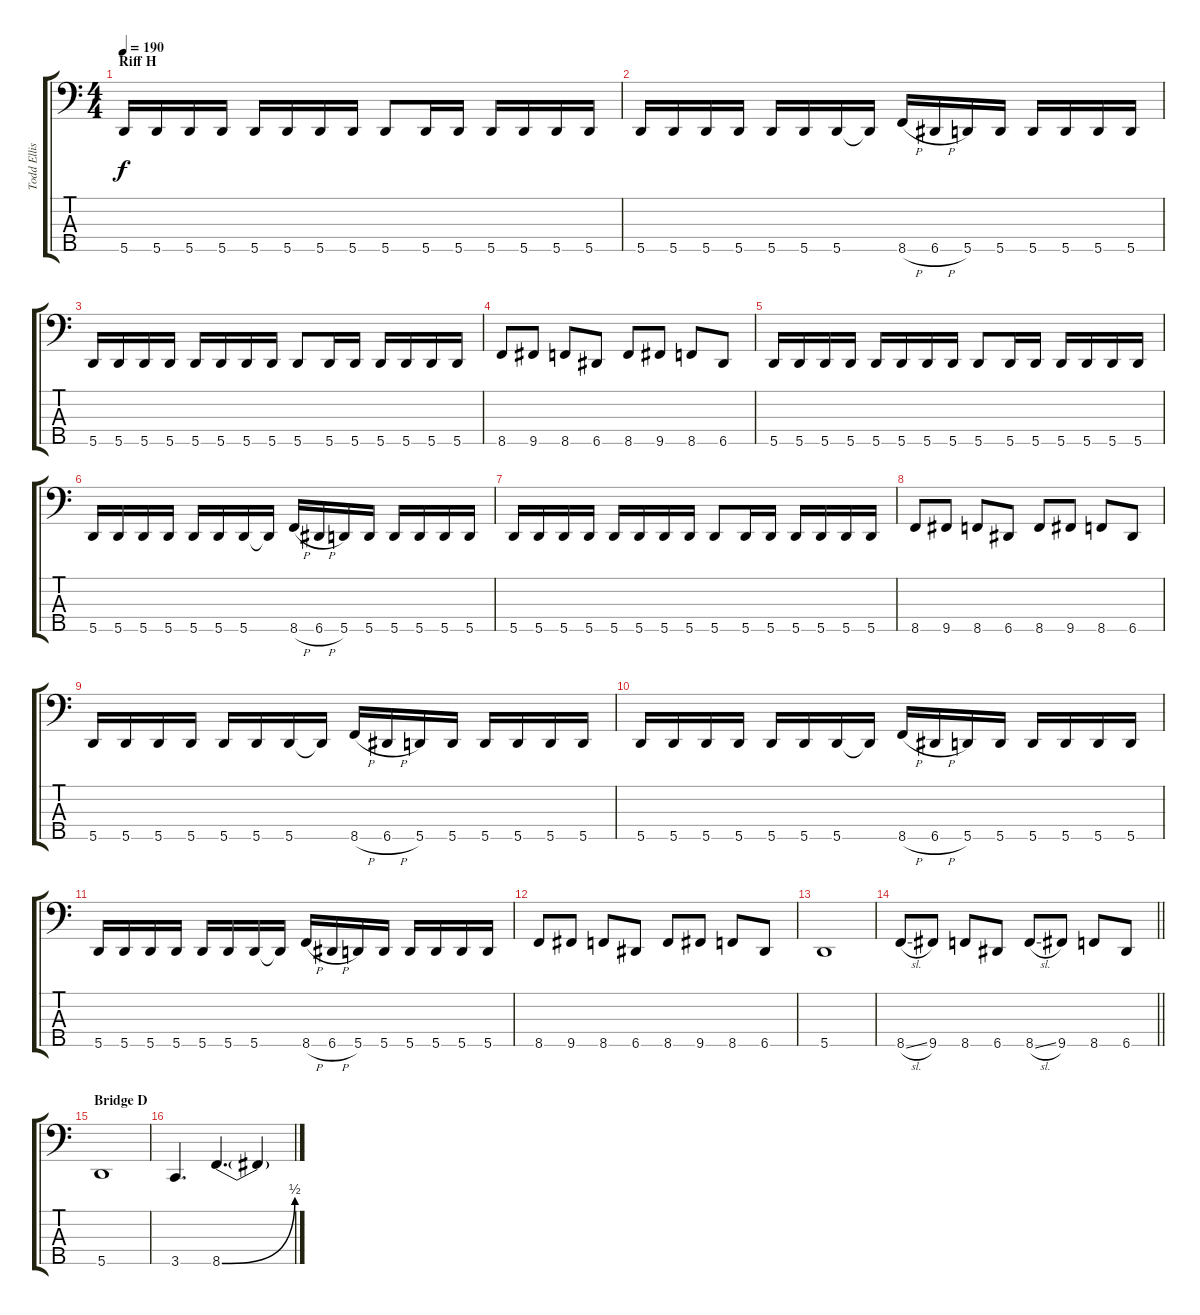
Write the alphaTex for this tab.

\track ("Todd Ellis" "Todd Ellis") {instrument electricbassfinger}
\staff {score tabs}
\tuning (G2 D2 A1 E1 A0) {hide}
\ts (4 4)
\section ("" "Riff H")
\tempo 190
\clef f4
\ks c
5.5.16{dy f} 5.5.16 5.5.16 5.5.16 5.5.16 5.5.16 5.5.16 5.5.16 5.5.8 5.5.16 5.5.16 5.5.16 5.5.16 5.5.16 5.5.16 |
5.5.16 5.5.16 5.5.16 5.5.16 5.5.16 5.5.16 5.5.16 5.5{t}.16 8.5{h}.16 6.5{h}.16 5.5.16 5.5.16 5.5.16 5.5.16 5.5.16 5.5.16 |
5.5.16 5.5.16 5.5.16 5.5.16 5.5.16 5.5.16 5.5.16 5.5.16 5.5.8 5.5.16 5.5.16 5.5.16 5.5.16 5.5.16 5.5.16 |
8.5.8 9.5.8 8.5.8 6.5.8 8.5.8 9.5.8 8.5.8 6.5.8 |
5.5.16 5.5.16 5.5.16 5.5.16 5.5.16 5.5.16 5.5.16 5.5.16 5.5.8 5.5.16 5.5.16 5.5.16 5.5.16 5.5.16 5.5.16 |
5.5.16 5.5.16 5.5.16 5.5.16 5.5.16 5.5.16 5.5.16 5.5{t}.16 8.5{h}.16 6.5{h}.16 5.5.16 5.5.16 5.5.16 5.5.16 5.5.16 5.5.16 |
5.5.16 5.5.16 5.5.16 5.5.16 5.5.16 5.5.16 5.5.16 5.5.16 5.5.8 5.5.16 5.5.16 5.5.16 5.5.16 5.5.16 5.5.16 |
8.5.8 9.5.8 8.5.8 6.5.8 8.5.8 9.5.8 8.5.8 6.5.8 |
5.5.16 5.5.16 5.5.16 5.5.16 5.5.16 5.5.16 5.5.16 5.5{t}.16 8.5{h}.16 6.5{h}.16 5.5.16 5.5.16 5.5.16 5.5.16 5.5.16 5.5.16 |
5.5.16 5.5.16 5.5.16 5.5.16 5.5.16 5.5.16 5.5.16 5.5{t}.16 8.5{h}.16 6.5{h}.16 5.5.16 5.5.16 5.5.16 5.5.16 5.5.16 5.5.16 |
5.5.16 5.5.16 5.5.16 5.5.16 5.5.16 5.5.16 5.5.16 5.5{t}.16 8.5{h}.16 6.5{h}.16 5.5.16 5.5.16 5.5.16 5.5.16 5.5.16 5.5.16 |
8.5.8 9.5.8 8.5.8 6.5.8 8.5.8 9.5.8 8.5.8 6.5.8 |
5.5.1 |
\barLineRight lightlight
8.5{sl}.8 9.5.8 8.5.8 6.5.8 8.5{sl}.8 9.5.8 8.5.8 6.5.8 |
\section ("" "Bridge D")
5.5.1 |
3.5.4{d} 8.5{be (bend 0 0 60 2)}.4{d} 8.5{t}.4
